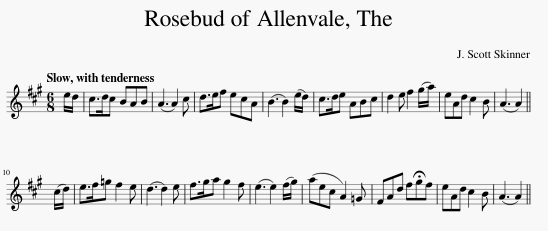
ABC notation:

X:1
L:1/8
Q:1/4=120
M:6/8
I:linebreak $
K:A
V:1 treble
V:1
 e/d/ | c>dc BAB | (A3 A2) c | d>ef ecA | (B3 B2) (e/d/) | %5
 c>de ABc | d2 e f2 (g/a/) | eAd c2 B | (A3 A2) ||$ (c/d/) | %10
 e>f=g f2 e | (d3 d2) e | f>ga g2 f | (e3 e2) (f/g/) | (aec A2) =G | %15
 FAd f!fermata!gf | eAd c2 B | (A3 A2) || %18
